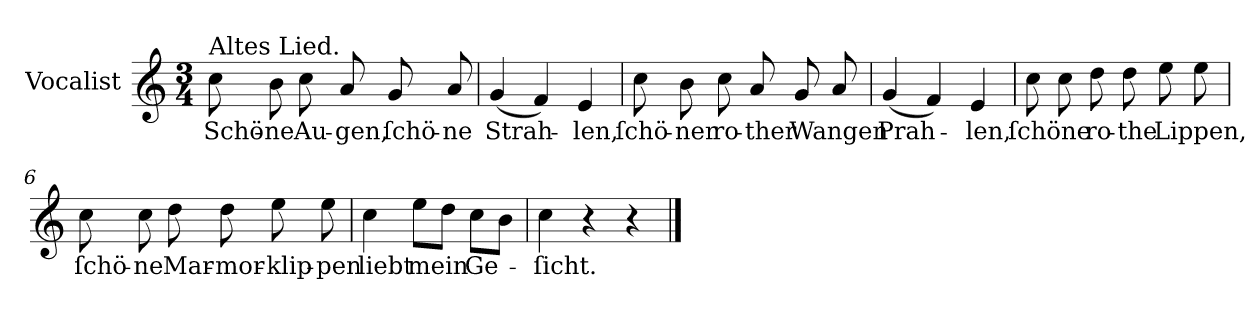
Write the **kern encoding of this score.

**kern	**text
*part1	*part1
*staff1	*staff1
*I"Vocalist	*
*k[]	*
*C:	*
*M3/4	*
=1	=1
!LO:TX:a:t=Altes Lied.	!
8cc	Schö-
8b	-ne
8cc	Au-
8a	-gen,
8g	ſchö-
8a	-ne
=2	=2
(4g	Strah-
4f)	.
4e	-len,
=3	=3
8cc	ſchö-
8b	-ner
8cc	ro-
8a	-ther
8g	Wangen
8a	.
=4	=4
(4g	Prah-
4f)	.
4e	-len,
=5	=5
8cc	ſchöne
8cc	.
8dd	ro-
8dd	-the
8ee	Lippen,
8ee	.
=6	=6
8cc	ſchö-
8cc	-ne
8dd	Mar-
8dd	-mor-
8ee	-klip-
8ee	-pen
=7	=7
4cc	liebt
8eeL	mein
8ddJ	.
8ccL	Ge-
8bJ	.
=8	=8
4cc	-ſicht.
4r	.
4r	.
==	==
*-	*-
